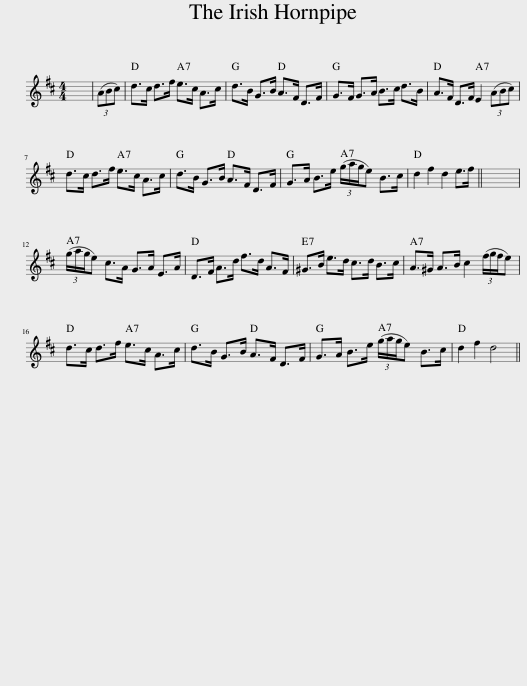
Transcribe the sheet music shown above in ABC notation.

X:1
L:1/8
M:4/4
I:linebreak $
K:D
V:1 treble
V:1
 x8 | (3(ABc) | d>c d>f e>c A>c | d>B G>B A>F D>F | G>F G>A B>c d>B | %5
 A>F D>F E2 (3(ABc) |$ d>c d>f e>c A>c | d>B G>B A>F D>F | G>A B>e (3(g/a/g/e) B>c | d2 f2 d2 e>f || %10
 x8 |$ (3(g/a/g/e) c>A G>A E>A | D>F A>d f>d A>F | ^G>B e>d c>d B>c | A>^G A>B c2 (3(f/g/f/e) |$ %15
 d>c d>f e>c A>c | d>B G>B A>F D>F | G>A B>e (3(g/a/g/e) B>c | d2 f2 d4 || %19
